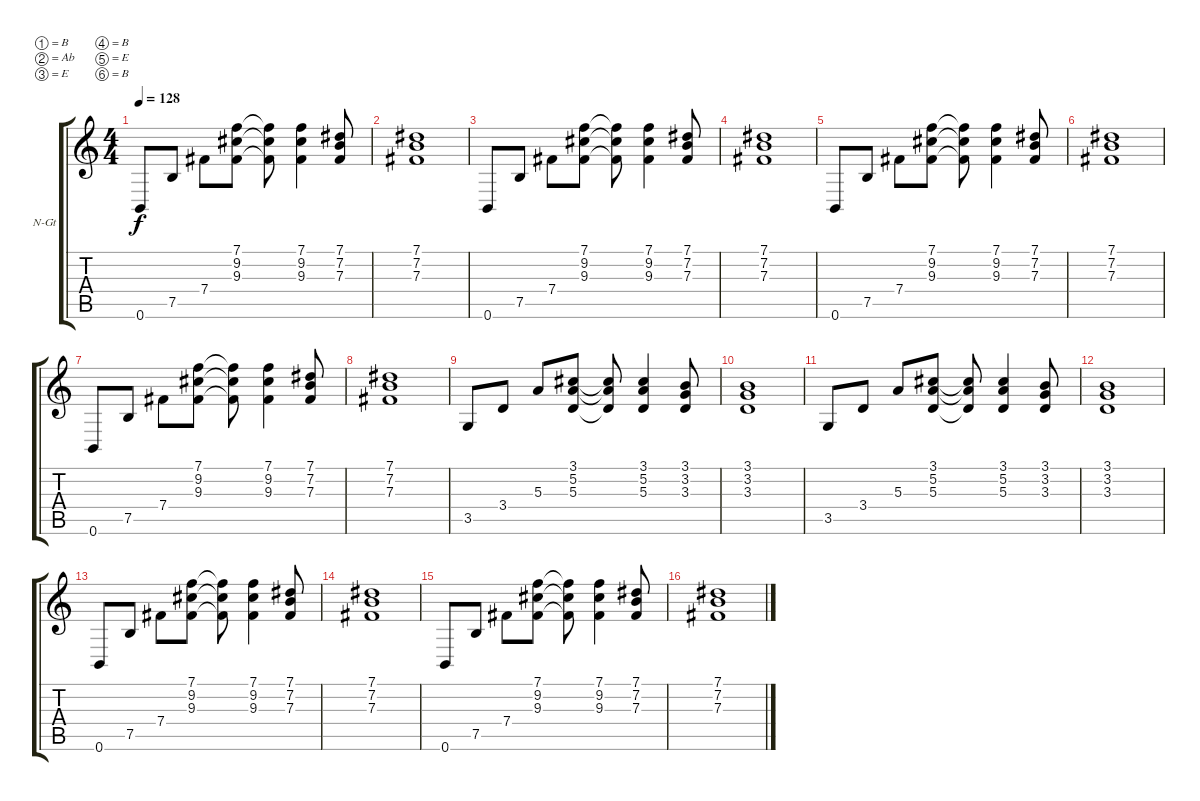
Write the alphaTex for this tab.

\defaultSystemsLayout 4
\bracketExtendMode groupsimilarinstruments
\firstSystemTrackNameOrientation horizontal
\otherSystemsTrackNameOrientation horizontal
\track ("Acoustic Rhythm Guitar" "N-Gt") {instrument acousticguitarnylon}
\staff {score tabs}
\tuning (B2 Ab3 E3 B2 E2 B1)
\ts (4 4)
\tempo 128
\clef g2
\ks c
0.6.8{dy f} 7.5.8 7.4.8 (7.1 9.2 9.3).8 (7.1{t} 9.2{t} 9.3{t}).8 (7.1 9.2 9.3).4 (7.1 7.2 7.3).8 |
(7.1 7.2 7.3).1 |
0.6.8 7.5.8 7.4.8 (7.1 9.2 9.3).8 (7.1{t} 9.2{t} 9.3{t}).8 (7.1 9.2 9.3).4 (7.1 7.2 7.3).8 |
(7.1 7.2 7.3).1 |
0.6.8 7.5.8 7.4.8 (7.1 9.2 9.3).8 (7.1{t} 9.2{t} 9.3{t}).8 (7.1 9.2 9.3).4 (7.1 7.2 7.3).8 |
(7.1 7.2 7.3).1 |
0.6.8 7.5.8 7.4.8 (7.1 9.2 9.3).8 (7.1{t} 9.2{t} 9.3{t}).8 (7.1 9.2 9.3).4 (7.1 7.2 7.3).8 |
(7.1 7.2 7.3).1 |
3.5.8 3.4.8 5.3.8 (3.1 5.2 5.3).8 (3.1{t} 5.2{t} 5.3{t}).8 (3.1 5.2 5.3).4 (3.1 3.2 3.3).8 |
(3.1 3.2 3.3).1 |
3.5.8 3.4.8 5.3.8 (3.1 5.2 5.3).8 (3.1{t} 5.2{t} 5.3{t}).8 (3.1 5.2 5.3).4 (3.1 3.2 3.3).8 |
(3.1 3.2 3.3).1 |
0.6.8 7.5.8 7.4.8 (7.1 9.2 9.3).8 (7.1{t} 9.2{t} 9.3{t}).8 (7.1 9.2 9.3).4 (7.1 7.2 7.3).8 |
(7.1 7.2 7.3).1 |
0.6.8 7.5.8 7.4.8 (7.1 9.2 9.3).8 (7.1{t} 9.2{t} 9.3{t}).8 (7.1 9.2 9.3).4 (7.1 7.2 7.3).8 |
(7.1 7.2 7.3).1
